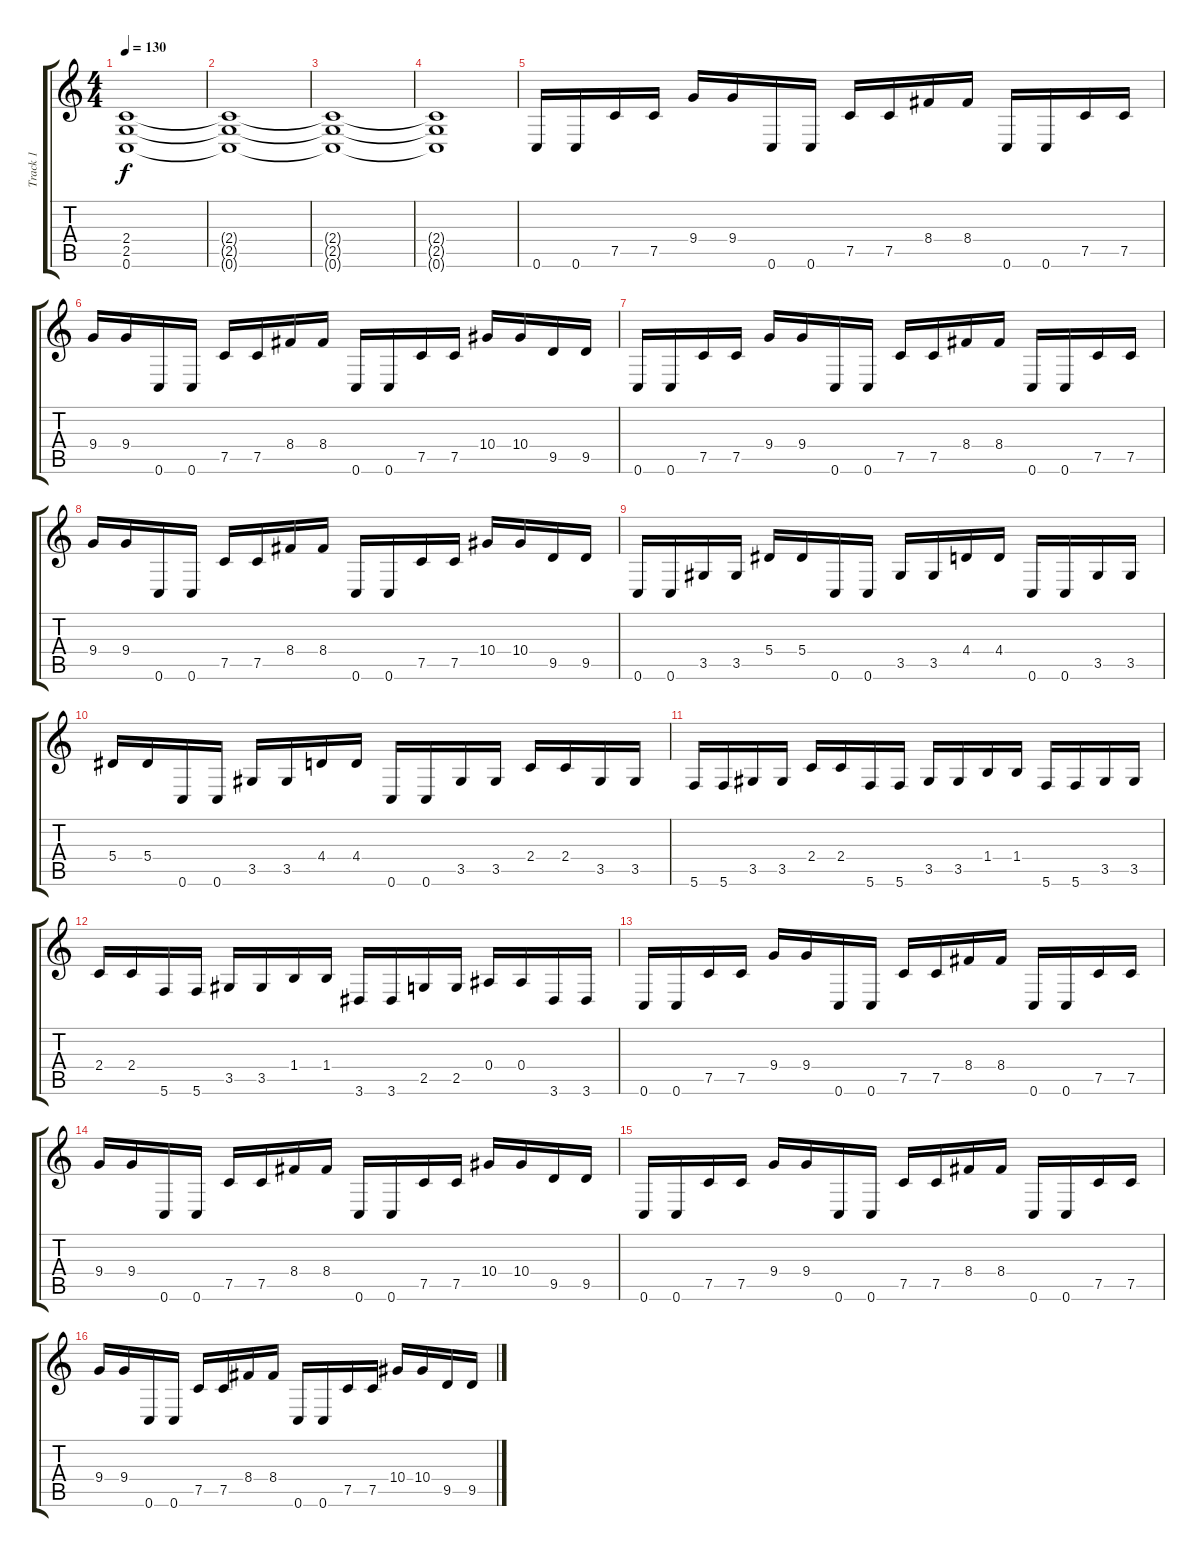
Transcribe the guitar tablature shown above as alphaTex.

\track ("Track 1" "Track 1") {instrument distortionguitar}
\staff {score tabs}
\tuning (C4 G3 Eb3 Bb2 F2 C2) {hide}
\ts (4 4)
\tempo 130
\clef g2
\ks c
(2.4{t} 2.5{t} 0.6{t}).1{dy f} |
(2.4{t} 2.5{t} 0.6{t}).1 |
(2.4{t} 2.5{t} 0.6{t}).1 |
(2.4{t} 2.5{t} 0.6{t}).1 |
0.6.16 0.6.16 7.5.16 7.5.16 9.4.16 9.4.16 0.6.16 0.6.16 7.5.16 7.5.16 8.4.16 8.4.16 0.6.16 0.6.16 7.5.16 7.5.16 |
9.4.16 9.4.16 0.6.16 0.6.16 7.5.16 7.5.16 8.4.16 8.4.16 0.6.16 0.6.16 7.5.16 7.5.16 10.4.16 10.4.16 9.5.16 9.5.16 |
0.6.16 0.6.16 7.5.16 7.5.16 9.4.16 9.4.16 0.6.16 0.6.16 7.5.16 7.5.16 8.4.16 8.4.16 0.6.16 0.6.16 7.5.16 7.5.16 |
9.4.16 9.4.16 0.6.16 0.6.16 7.5.16 7.5.16 8.4.16 8.4.16 0.6.16 0.6.16 7.5.16 7.5.16 10.4.16 10.4.16 9.5.16 9.5.16 |
0.6.16 0.6.16 3.5.16 3.5.16 5.4.16 5.4.16 0.6.16 0.6.16 3.5.16 3.5.16 4.4.16 4.4.16 0.6.16 0.6.16 3.5.16 3.5.16 |
5.4.16 5.4.16 0.6.16 0.6.16 3.5.16 3.5.16 4.4.16 4.4.16 0.6.16 0.6.16 3.5.16 3.5.16 2.4.16 2.4.16 3.5.16 3.5.16 |
5.6.16 5.6.16 3.5.16 3.5.16 2.4.16 2.4.16 5.6.16 5.6.16 3.5.16 3.5.16 1.4.16 1.4.16 5.6.16 5.6.16 3.5.16 3.5.16 |
2.4.16 2.4.16 5.6.16 5.6.16 3.5.16 3.5.16 1.4.16 1.4.16 3.6.16 3.6.16 2.5.16 2.5.16 0.4.16 0.4.16 3.6.16 3.6.16 |
0.6.16 0.6.16 7.5.16 7.5.16 9.4.16 9.4.16 0.6.16 0.6.16 7.5.16 7.5.16 8.4.16 8.4.16 0.6.16 0.6.16 7.5.16 7.5.16 |
9.4.16 9.4.16 0.6.16 0.6.16 7.5.16 7.5.16 8.4.16 8.4.16 0.6.16 0.6.16 7.5.16 7.5.16 10.4.16 10.4.16 9.5.16 9.5.16 |
0.6.16 0.6.16 7.5.16 7.5.16 9.4.16 9.4.16 0.6.16 0.6.16 7.5.16 7.5.16 8.4.16 8.4.16 0.6.16 0.6.16 7.5.16 7.5.16 |
9.4.16 9.4.16 0.6.16 0.6.16 7.5.16 7.5.16 8.4.16 8.4.16 0.6.16 0.6.16 7.5.16 7.5.16 10.4.16 10.4.16 9.5.16 9.5.16
